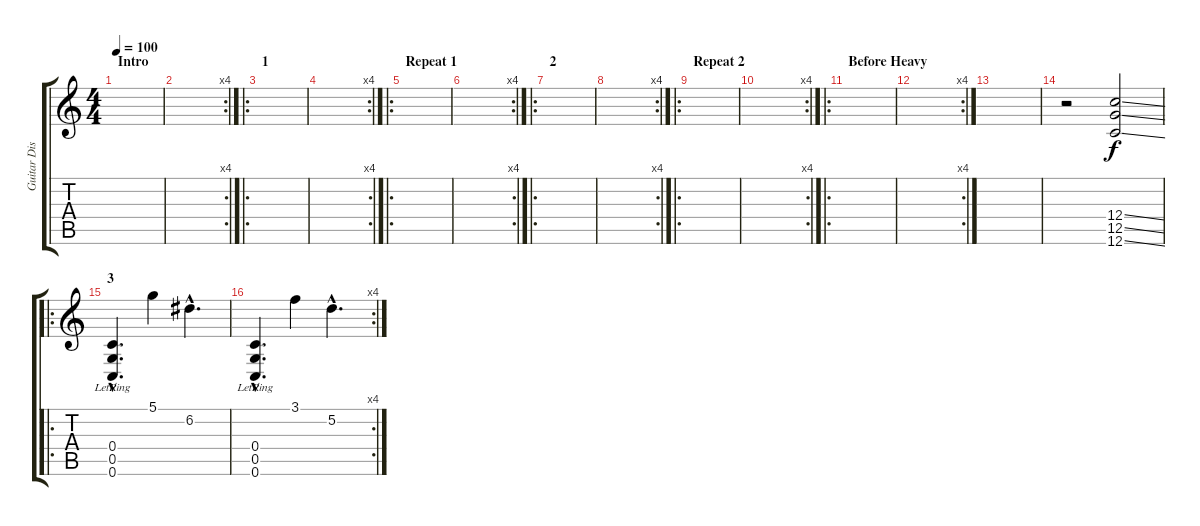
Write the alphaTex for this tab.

\track ("Guitar Dist" "Guitar Dis") {instrument distortionguitar}
\staff {score tabs}
\tuning (D4 A3 F3 C3 G2 C2) {hide}
\ts (4 4)
\section ("" "Intro")
\tempo 100
\clef g2
\ks c
|
\rc 4
|
\ro
\section ("" "1")
|
\rc 4
|
\ro
\section ("" "Repeat 1")
|
\rc 4
|
\ro
\section ("" "2")
|
\rc 4
|
\ro
\section ("" "Repeat 2")
|
\rc 4
|
\ro
\section ("" "Before Heavy")
|
\rc 4
|
|
r.2 (12.4{ss} 12.5{ss} 12.6{ss}).2 |
\ro
\section ("" "3")
(0.4{hac lr} 0.5{hac lr} 0.6{hac lr}).4{d} 5.1.4 6.2{hac}.4{d} |
\rc 4
(0.4{hac lr} 0.5{hac lr} 0.6{hac lr}).4{d} 3.1.4 5.2{hac}.4{d}
